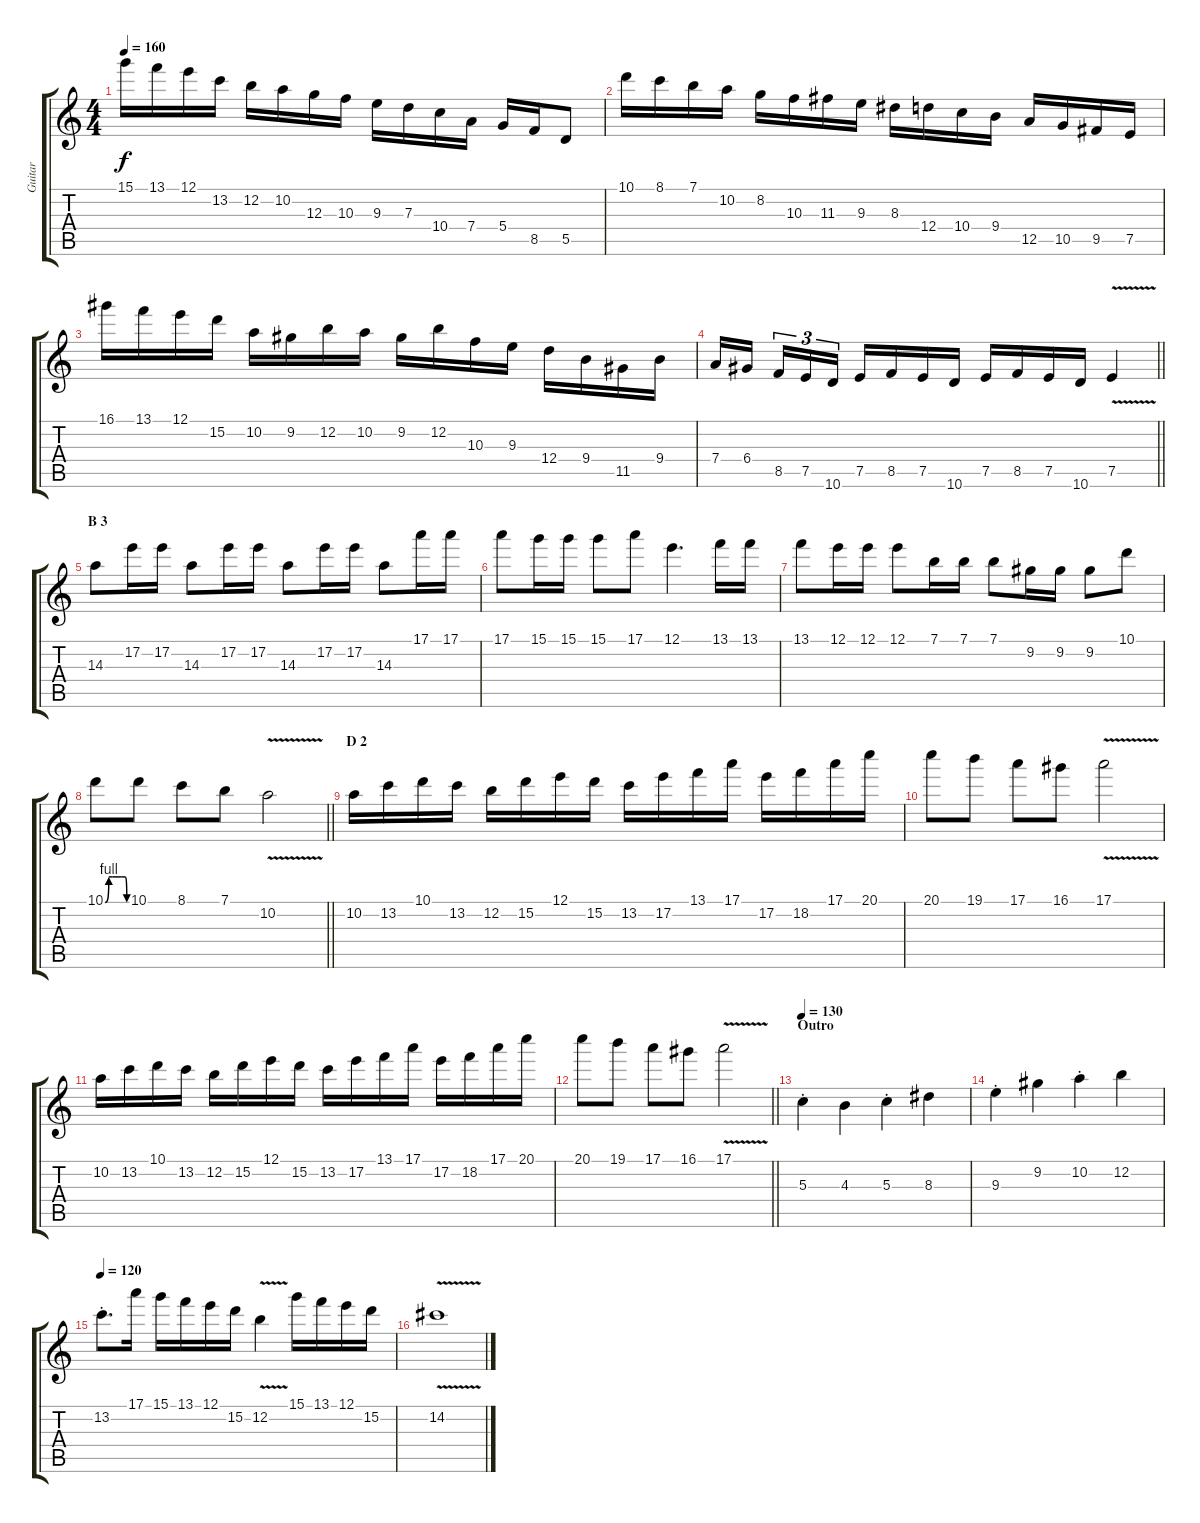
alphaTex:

\track ("Guitar" "Guitar") {instrument overdrivenguitar}
\staff {score tabs}
\tuning (E4 B3 G3 D3 A2 E2) {hide}
\ts (4 4)
\tempo 160
\clef g2
\ks c
15.1.16{dy f} 13.1.16 12.1.16 13.2.16 12.2.16 10.2.16 12.3.16 10.3.16 9.3.16 7.3.16 10.4.16 7.4.16 5.4.16 8.5.16 5.5.8 |
10.1.16 8.1.16 7.1.16 10.2.16 8.2.16 10.3.16 11.3.16 9.3.16 8.3.16 12.4.16 10.4.16 9.4.16 12.5.16 10.5.16 9.5.16 7.5.16 |
16.1.16 13.1.16 12.1.16 15.2.16 10.2.16 9.2.16 12.2.16 10.2.16 9.2.16 12.2.16 10.3.16 9.3.16 12.4.16 9.4.16 11.5.16 9.4.16 |
\barLineRight lightlight
7.4.16 6.4.16{beam splitsecondary} 8.5.16{tu (3 2)} 7.5.16{tu (3 2)} 10.6.16{tu (3 2)} 7.5.16 8.5.16 7.5.16 10.6.16 7.5.16 8.5.16 7.5.16 10.6.16 7.5{v}.4 |
\section ("" "B 3")
14.3.8 17.2.16 17.2.16 14.3.8 17.2.16 17.2.16 14.3.8 17.2.16 17.2.16 14.3.8 17.1.16 17.1.16 |
17.1.8 15.1.16 15.1.16 15.1.8 17.1.8 12.1.4{d} 13.1.16 13.1.16 |
13.1.8 12.1.16 12.1.16 12.1.8 7.1.16 7.1.16 7.1.8 9.2.16 9.2.16 9.2.8 10.1.8 |
\barLineRight lightlight
10.1{be (custom 0 0 10 4 20 4 30 4 45 4 55 4 60 0)}.8 10.1.8 8.1.8 7.1.8 10.2{v}.2 |
\section ("" "D 2")
10.2.16 13.2.16 10.1.16 13.2.16 12.2.16 15.2.16 12.1.16 15.2.16 13.2.16 17.2.16 13.1.16 17.1.16 17.2.16 18.2.16 17.1.16 20.1.16 |
20.1.8 19.1.8 17.1.8 16.1.8 17.1{v}.2 |
10.2.16 13.2.16 10.1.16 13.2.16 12.2.16 15.2.16 12.1.16 15.2.16 13.2.16 17.2.16 13.1.16 17.1.16 17.2.16 18.2.16 17.1.16 20.1.16 |
\barLineRight lightlight
20.1.8 19.1.8 17.1.8 16.1.8 17.1{v}.2 |
\section ("" "Outro")
\tempo 130
5.3{st}.4 4.3.4 5.3{st}.4 8.3.4 |
9.3{st}.4 9.2.4 10.2{st}.4 12.2.4 |
\tempo 120
13.2{st}.8{d} 17.1.16 15.1.16 13.1.16 12.1.16 15.2.16 12.2{v}.4 15.1.16 13.1.16 12.1.16 15.2.16 |
14.2{v}.1
